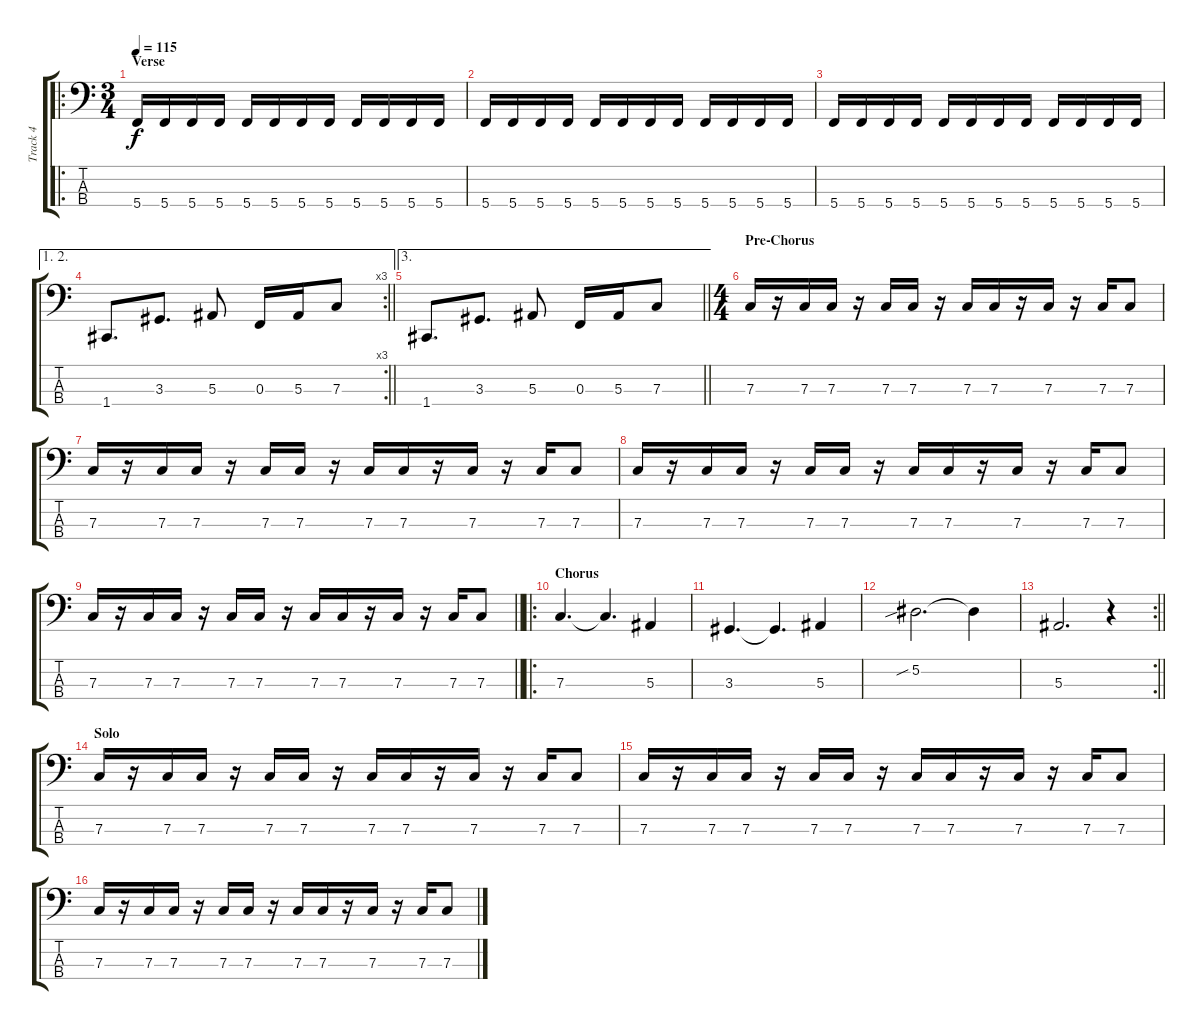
\track ("Track 4" "Track 4") {instrument electricbassfinger}
\staff {score tabs}
\tuning (Eb2 Bb1 F1 C1) {hide}
\ro
\ts (3 4)
\section ("" "Verse")
\tempo 115
\clef f4
\ks c
5.4.16{dy f} 5.4.16 5.4.16 5.4.16 5.4.16 5.4.16 5.4.16 5.4.16 5.4.16 5.4.16 5.4.16 5.4.16 |
5.4.16 5.4.16 5.4.16 5.4.16 5.4.16 5.4.16 5.4.16 5.4.16 5.4.16 5.4.16 5.4.16 5.4.16 |
5.4.16 5.4.16 5.4.16 5.4.16 5.4.16 5.4.16 5.4.16 5.4.16 5.4.16 5.4.16 5.4.16 5.4.16 |
\ae (1 2)
\rc 3
\barLineRight lightlight
1.4.8{d} 3.3.8{d} 5.3.8 0.3.16 5.3.16 7.3.8 |
\ae 3
\barLineRight lightlight
1.4.8{d} 3.3.8{d} 5.3.8 0.3.16 5.3.16 7.3.8 |
\ts (4 4)
\section ("" "Pre-Chorus")
7.3.16 r.16 7.3.16 7.3.16 r.16 7.3.16 7.3.16 r.16 7.3.16 7.3.16 r.16 7.3.16 r.16 7.3.16 7.3.8 |
7.3.16 r.16 7.3.16 7.3.16 r.16 7.3.16 7.3.16 r.16 7.3.16 7.3.16 r.16 7.3.16 r.16 7.3.16 7.3.8 |
7.3.16 r.16 7.3.16 7.3.16 r.16 7.3.16 7.3.16 r.16 7.3.16 7.3.16 r.16 7.3.16 r.16 7.3.16 7.3.8 |
\barLineRight lightlight
7.3.16 r.16 7.3.16 7.3.16 r.16 7.3.16 7.3.16 r.16 7.3.16 7.3.16 r.16 7.3.16 r.16 7.3.16 7.3.8 |
\ro
\section ("" "Chorus")
7.3.4{d} 7.3{t}.4{d} 5.3.4 |
3.3.4{d} 3.3{t}.4{d} 5.3.4 |
5.2{sib}.2{d} 5.2{t}.4 |
\rc 2
\barLineRight lightlight
5.3.2{d} r.4 |
\section ("" "Solo")
7.3.16 r.16 7.3.16 7.3.16 r.16 7.3.16 7.3.16 r.16 7.3.16 7.3.16 r.16 7.3.16 r.16 7.3.16 7.3.8 |
7.3.16 r.16 7.3.16 7.3.16 r.16 7.3.16 7.3.16 r.16 7.3.16 7.3.16 r.16 7.3.16 r.16 7.3.16 7.3.8 |
7.3.16 r.16 7.3.16 7.3.16 r.16 7.3.16 7.3.16 r.16 7.3.16 7.3.16 r.16 7.3.16 r.16 7.3.16 7.3.8
